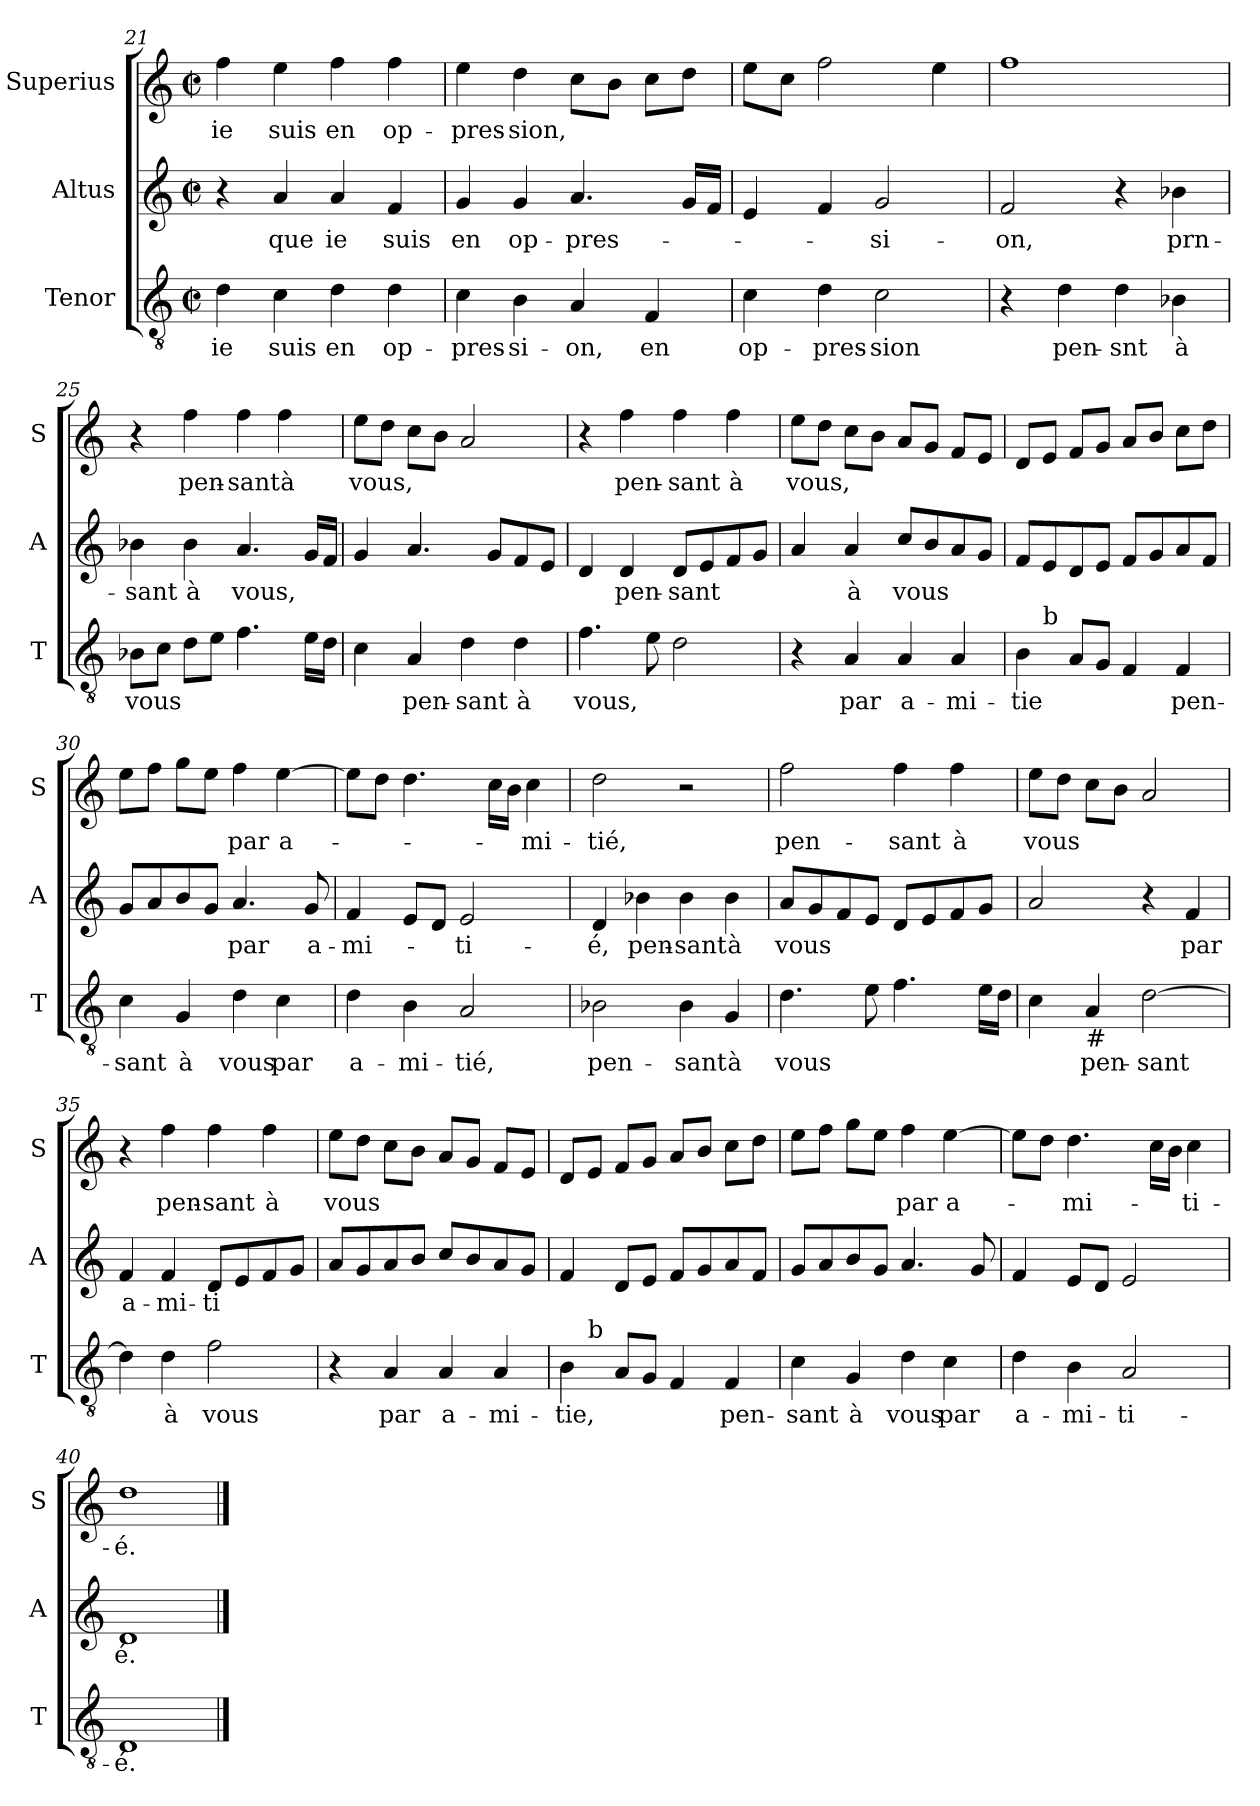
**kern	**text	**kern	**text	**kern	**text
*part3	*part3	*part2	*part2	*part1	*part1
*staff3	*staff3	*staff2	*staff2	*staff1	*staff1
*I"Tenor	*	*I"Altus	*	*I"Superius	*
*I'T	*	*I'A	*	*I'S	*
*clefGv2	*	*clefG2	*	*clefG2	*
*k[]	*	*k[]	*	*k[]	*
*C:	*	*C:	*	*C:	*
*M2/2	*	*M2/2	*	*M2/2	*
*met(c|)	*	*met(c|)	*	*met(c|)	*
=21	=21	=21	=21	=21	=21
!	!LO:LY:b	!	!	!	!LO:LY:b
4d\	ie	4r	.	4ff\	ie
!	!LO:LY:b	!	!LO:LY:b	!	!LO:LY:b
4c\	suis	4a/	que	4ee\	suis
!	!LO:LY:b	!	!LO:LY:b	!	!LO:LY:b
4d\	en	4a/	ie	4ff\	en
!	!LO:LY:b	!	!LO:LY:b	!	!LO:LY:b
4d\	op-	4f/	suis	4ff\	op-
=22	=22	=22	=22	=22	=22
!	!LO:LY:b	!	!LO:LY:b	!	!LO:LY:b
4c\	-pres-	4g/	en	4ee\	-pres-
!	!LO:LY:b	!	!LO:LY:b	!	!LO:LY:b
4B\	-si-	4g/	op-	4dd\	-sion,
!	!LO:LY:b	!	!LO:LY:b	!	!
4A/	-on,	4.a/	-pres-	8cc\L	.
.	.	.	.	8b\J	.
!	!LO:LY:b	!	!	!	!
4F/	en	.	.	8cc\L	.
.	.	16g/LL	.	8dd\J	.
.	.	16f/JJ	.	.	.
!!LO:LB:g=z
=23	=23	=23	=23	=23	=23
!	!LO:LY:b	!	!	!	!
4c\	op-	4e/	.	8ee\L	.
.	.	.	.	8cc\J	.
!	!LO:LY:b	!	!	!	!
4d\	-pres-	4f/	.	2ff\	.
!	!LO:LY:b	!	!LO:LY:b	!	!
2c\	-sion	2g/	-si-	.	.
.	.	.	.	4ee\	.
=24	=24	=24	=24	=24	=24
!	!	!	!LO:LY:b	!	!
4r	.	2f/	-on,	1ff	.
!	!LO:LY:b	!	!	!	!
4d\	pen-	.	.	.	.
!	!LO:LY:b	!	!	!	!
4d\	-snt	4r	.	.	.
!	!LO:LY:b	!	!LO:LY:b	!	!
4B-X\	à	4b-X\	prn-	.	.
=25	=25	=25	=25	=25	=25
!	!LO:LY:b	!	!LO:LY:b	!	!
8B-X\L	vous	4b-X\	-sant	4r	.
8c\J	.	.	.	.	.
!	!	!	!LO:LY:b	!	!LO:LY:b
8d\L	.	4b-\	à	4ff\	pen-
8e\J	.	.	.	.	.
!	!	!	!LO:LY:b	!	!LO:LY:b
4.f\	.	4.a/	vous,	4ff\	-sant
!	!	!	!	!	!LO:LY:b
.	.	.	.	4ff\	à
16e\LL	.	16g/LL	.	.	.
16d\JJ	.	16f/JJ	.	.	.
=26	=26	=26	=26	=26	=26
!	!	!	!	!	!LO:LY:b
4c\	.	4g/	.	8ee\L	vous,
.	.	.	.	8dd\J	.
!	!LO:LY:b	!	!	!	!
4A/	pen-	4.a/	.	8cc\L	.
.	.	.	.	8b\J	.
!	!LO:LY:b	!	!	!	!
4d\	-sant	.	.	2a/	.
.	.	8g/L	.	.	.
!	!LO:LY:b	!	!	!	!
4d\	à	8f/	.	.	.
.	.	8e/J	.	.	.
=27	=27	=27	=27	=27	=27
!	!LO:LY:b	!	!	!	!
4.f\	vous,	4d/	.	4r	.
!	!	!	!LO:LY:b	!	!LO:LY:b
.	.	4d/	pen-	4ff\	pen-
8e\	.	.	.	.	.
!	!	!	!LO:LY:b	!	!LO:LY:b
2d\	.	8d/L	-sant	4ff\	-sant
.	.	8e/	.	.	.
!	!	!	!	!	!LO:LY:b
.	.	8f/	.	4ff\	à
.	.	8g/J	.	.	.
=28	=28	=28	=28	=28	=28
!	!	!	!	!	!LO:LY:b
4r	.	4a/	.	8ee\L	vous,
.	.	.	.	8dd\J	.
!	!LO:LY:b	!	!LO:LY:b	!	!
4A/	par	4a/	à	8cc\L	.
.	.	.	.	8b\J	.
!	!LO:LY:b	!	!LO:LY:b	!	!
4A/	a-	8cc/L	vous	8a/L	.
.	.	8b/	.	8g/J	.
!	!LO:LY:b	!	!	!	!
4A/	-mi-	8a/	.	8f/L	.
.	.	8g/J	.	8e/J	.
!!LO:LB:g=z
=29	=29	=29	=29	=29	=29
!	!LO:LY:b	!	!	!	!
*^	*	*	*	*	*
4B\	8ryy	-tie	8f/L	.	8d/L	.
!	!LO:TX:a:t=b	!	!	!	!	!
.	2..ryy	.	8e/	.	8e/J	.
8A/L	.	.	8d/	.	8f/L	.
8G/J	.	.	8e/J	.	8g/J	.
4F/	.	.	8f/L	.	8a/L	.
.	.	.	8g/	.	8b/J	.
!	!	!LO:LY:b	!	!	!	!
4F/	.	pen-	8a/	.	8cc\L	.
.	.	.	8f/J	.	8dd\J	.
=30	=30	=30	=30	=30	=30	=30
!	!	!LO:LY:b	!	!	!	!
*v	*v	*	*	*	*	*
4c\	-sant	8g/L	.	8ee\L	.
.	.	8a/	.	8ff\J	.
!	!LO:LY:b	!	!	!	!
4G/	à	8b/	.	8gg\L	.
.	.	8g/J	.	8ee\J	.
!	!LO:LY:b	!	!LO:LY:b	!	!LO:LY:b
4d\	vous	4.a/	par	4ff\	par
!	!LO:LY:b	!	!	!	!LO:LY:b
4c\	par	.	.	[4ee\	a-
!	!	!	!LO:LY:b	!	!
.	.	8g/	a-	.	.
=31	=31	=31	=31	=31	=31
!	!LO:LY:b	!	!LO:LY:b	!	!
4d\	a-	4f/	-mi-	8ee\L]	.
.	.	.	.	8dd\J	.
!	!LO:LY:b	!	!	!	!
4B\	-mi-	8e/L	.	4.dd\	.
.	.	8d/J	.	.	.
!	!LO:LY:b	!	!LO:LY:b	!	!
2A/	-tié,	2e/	-ti-	.	.
.	.	.	.	16cc\LL	.
.	.	.	.	16b\JJ	.
!	!	!	!	!	!LO:LY:b
.	.	.	.	4cc\	-mi-
=32	=32	=32	=32	=32	=32
!	!LO:LY:b	!	!LO:LY:b	!	!LO:LY:b
2B-X\	pen-	4d/	-é,	2dd\	-tié,
!	!	!	!LO:LY:b	!	!
.	.	4b-X\	pen-	.	.
!	!LO:LY:b	!	!LO:LY:b	!	!
4B-\	-sant	4b-\	-sant	2r	.
!	!LO:LY:b	!	!LO:LY:b	!	!
4G/	à	4b-\	à	.	.
=33	=33	=33	=33	=33	=33
!	!LO:LY:b	!	!LO:LY:b	!	!LO:LY:b
4.d\	vous	8a/L	vous	2ff\	pen-
.	.	8g/	.	.	.
.	.	8f/	.	.	.
8e\	.	8e/J	.	.	.
!	!	!	!	!	!LO:LY:b
4.f\	.	8d/L	.	4ff\	-sant
.	.	8e/	.	.	.
!	!	!	!	!	!LO:LY:b
.	.	8f/	.	4ff\	à
16e\LL	.	8g/J	.	.	.
16d\JJ	.	.	.	.	.
=34	=34	=34	=34	=34	=34
!	!	!	!	!	!LO:LY:b
4c\	.	2a/	.	8ee\L	vous
.	.	.	.	8dd\J	.
!LO:TX:b:t=#	!	!	!	!	!
!	!LO:LY:b	!	!	!	!
4A/	pen-	.	.	8cc\L	.
.	.	.	.	8b\J	.
!	!LO:LY:b	!	!	!	!
[2d\	-sant	4r	.	2a/	.
!	!	!	!LO:LY:b	!	!
.	.	4f/	par	.	.
!!LO:LB:g=z
=35	=35	=35	=35	=35	=35
!	!	!	!LO:LY:b	!	!
4d\]	.	4f/	a-	4r	.
!	!LO:LY:b	!	!LO:LY:b	!	!LO:LY:b
4d\	à	4f/	-mi-	4ff\	pen-
!	!LO:LY:b	!	!LO:LY:b	!	!LO:LY:b
2f\	vous	8d/L	-ti	4ff\	-sant
.	.	8e/	.	.	.
!	!	!	!	!	!LO:LY:b
.	.	8f/	.	4ff\	à
.	.	8g/J	.	.	.
=36	=36	=36	=36	=36	=36
!	!	!	!	!	!LO:LY:b
4r	.	8a/L	.	8ee\L	vous
.	.	8g/	.	8dd\J	.
!	!LO:LY:b	!	!	!	!
4A/	par	8a/	.	8cc\L	.
.	.	8b/J	.	8b\J	.
!	!LO:LY:b	!	!	!	!
4A/	a-	8cc/L	.	8a/L	.
.	.	8b/	.	8g/J	.
!	!LO:LY:b	!	!	!	!
4A/	-mi-	8a/	.	8f/L	.
.	.	8g/J	.	8e/J	.
=37	=37	=37	=37	=37	=37
!	!LO:LY:b	!	!	!	!
*^	*	*	*	*	*
4B\	8ryy	-tie,	4f/	.	8d/L	.
!	!LO:TX:a:t=b	!	!	!	!	!
.	2..ryy	.	.	.	8e/J	.
8A/L	.	.	8d/L	.	8f/L	.
8G/J	.	.	8e/J	.	8g/J	.
4F/	.	.	8f/L	.	8a/L	.
.	.	.	8g/	.	8b/J	.
!	!	!LO:LY:b	!	!	!	!
4F/	.	pen-	8a/	.	8cc\L	.
.	.	.	8f/J	.	8dd\J	.
=38	=38	=38	=38	=38	=38	=38
!	!	!LO:LY:b	!	!	!	!
*v	*v	*	*	*	*	*
4c\	-sant	8g/L	.	8ee\L	.
.	.	8a/	.	8ff\J	.
!	!LO:LY:b	!	!	!	!
4G/	à	8b/	.	8gg\L	.
.	.	8g/J	.	8ee\J	.
!	!LO:LY:b	!	!	!	!LO:LY:b
4d\	vous	4.a/	.	4ff\	par
!	!LO:LY:b	!	!	!	!LO:LY:b
4c\	par	.	.	[4ee\	a-
.	.	8g/	.	.	.
=39	=39	=39	=39	=39	=39
!	!LO:LY:b	!	!	!	!
4d\	a-	4f/	.	8ee\L]	.
.	.	.	.	8dd\J	.
!	!LO:LY:b	!	!	!	!LO:LY:b
4B\	-mi-	8e/L	.	4.dd\	-mi-
.	.	8d/J	.	.	.
!	!LO:LY:b	!	!	!	!
2A/	-ti-	2e/	.	.	.
.	.	.	.	16cc\LL	.
.	.	.	.	16b\JJ	.
!	!	!	!	!	!LO:LY:b
.	.	.	.	4cc\	-ti-
=40	=40	=40	=40	=40	=40
!	!LO:LY:b	!	!LO:LY:b	!	!LO:LY:b
1D	-é.	1d	é.	1dd	-é.
==	==	==	==	==	==
*-	*-	*-	*-	*-	*-
